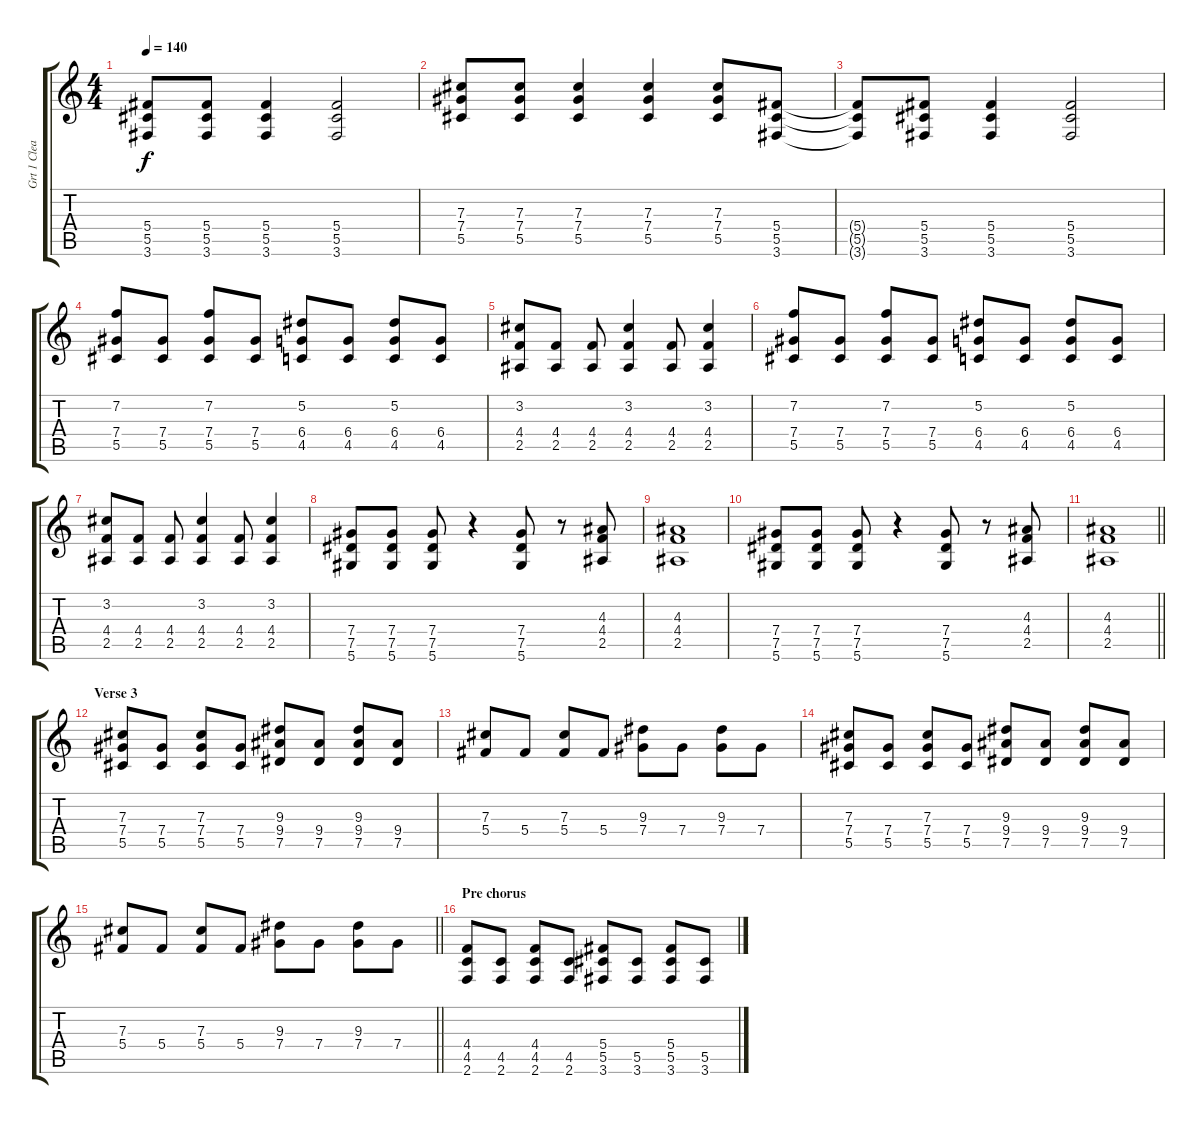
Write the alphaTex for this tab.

\track ("Grt 1 Clean Muted" "Grt 1 Clea") {instrument electricguitarmuted}
\staff {score tabs}
\tuning (Eb4 Bb3 Gb3 Db3 Ab2 Eb2) {hide}
\ts (4 4)
\tempo 140
\clef g2
\ks c
(5.4{t} 5.5{t} 3.6{t}).8{dy f} (5.4 5.5 3.6).8 (5.4 5.5 3.6).4 (5.4 5.5 3.6).2 |
(7.3 7.4 5.5).8 (7.3 7.4 5.5).8 (7.3 7.4 5.5).4 (7.3 7.4 5.5).4 (7.3 7.4 5.5).8 (5.4 5.5 3.6).8 |
(5.4{t} 5.5{t} 3.6{t}).8 (5.4 5.5 3.6).8 (5.4 5.5 3.6).4 (5.4 5.5 3.6).2 |
(7.2 7.4 5.5).8 (7.4 5.5).8 (7.2 7.4 5.5).8 (7.4 5.5).8 (5.2 6.4 4.5).8 (6.4 4.5).8 (5.2 6.4 4.5).8 (6.4 4.5).8 |
(3.2 4.4 2.5).8 (4.4 2.5).8 (4.4 2.5).8 (3.2 4.4 2.5).4 (4.4 2.5).8 (3.2 4.4 2.5).4 |
(7.2 7.4 5.5).8 (7.4 5.5).8 (7.2 7.4 5.5).8 (7.4 5.5).8 (5.2 6.4 4.5).8 (6.4 4.5).8 (5.2 6.4 4.5).8 (6.4 4.5).8 |
(3.2 4.4 2.5).8 (4.4 2.5).8 (4.4 2.5).8 (3.2 4.4 2.5).4 (4.4 2.5).8 (3.2 4.4 2.5).4 |
(7.4 7.5 5.6).8 (7.4 7.5 5.6).8 (7.4 7.5 5.6).8 r.4 (7.4 7.5 5.6).8 r.8 (4.3 4.4 2.5).8 |
(4.3 4.4 2.5).1 |
(7.4 7.5 5.6).8 (7.4 7.5 5.6).8 (7.4 7.5 5.6).8 r.4 (7.4 7.5 5.6).8 r.8 (4.3 4.4 2.5).8 |
\barLineRight lightlight
(4.3 4.4 2.5).1 |
\section ("" "Verse 3")
(7.3 7.4 5.5).8 (7.4 5.5).8 (7.3 7.4 5.5).8 (7.4 5.5).8 (9.3 9.4 7.5).8 (9.4 7.5).8 (9.3 9.4 7.5).8 (9.4 7.5).8 |
(7.3 5.4).8 5.4.8 (7.3 5.4).8 5.4.8 (9.3 7.4).8 7.4.8 (9.3 7.4).8 7.4.8 |
(7.3 7.4 5.5).8 (7.4 5.5).8 (7.3 7.4 5.5).8 (7.4 5.5).8 (9.3 9.4 7.5).8 (9.4 7.5).8 (9.3 9.4 7.5).8 (9.4 7.5).8 |
\barLineRight lightlight
(7.3 5.4).8 5.4.8 (7.3 5.4).8 5.4.8 (9.3 7.4).8 7.4.8 (9.3 7.4).8 7.4.8 |
\section ("" "Pre chorus")
(4.4 4.5 2.6).8 (4.5 2.6).8 (4.4 4.5 2.6).8 (4.5 2.6).8 (5.4 5.5 3.6).8 (5.5 3.6).8 (5.4 5.5 3.6).8 (5.5 3.6).8
